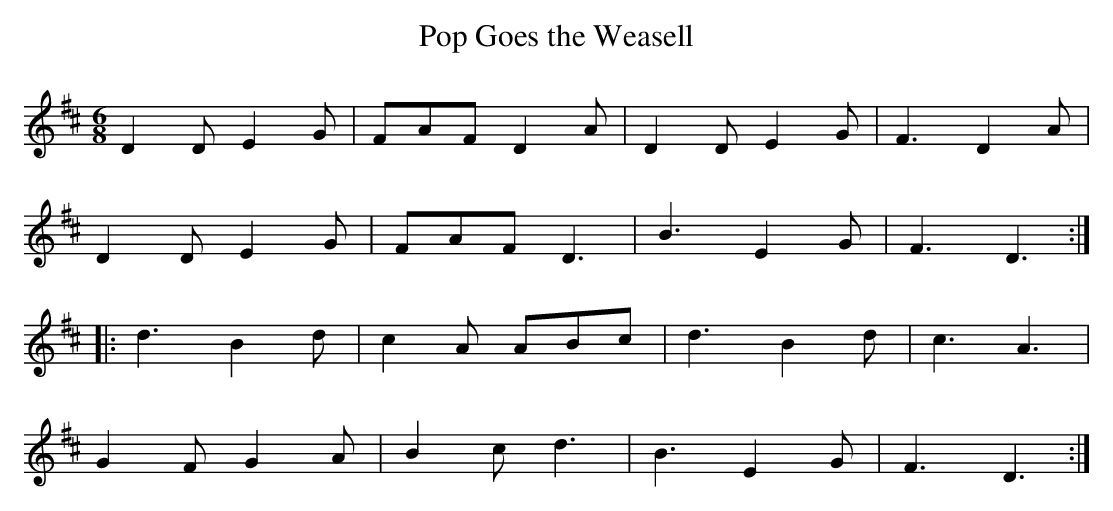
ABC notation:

X:1
T:Pop Goes the Weasell
M:6/8
L:1/8
K:D
D2D E2G|FAF D2A|D2D E2G|F3 D2A|
D2D E2G|FAF D3|B3 E2G|F3D3:|
|:d3B2d|c2A ABc|d3 B2d|c3 A3|
G2F G2A|B2c d3|B3 E2G|F3 D3:|]
